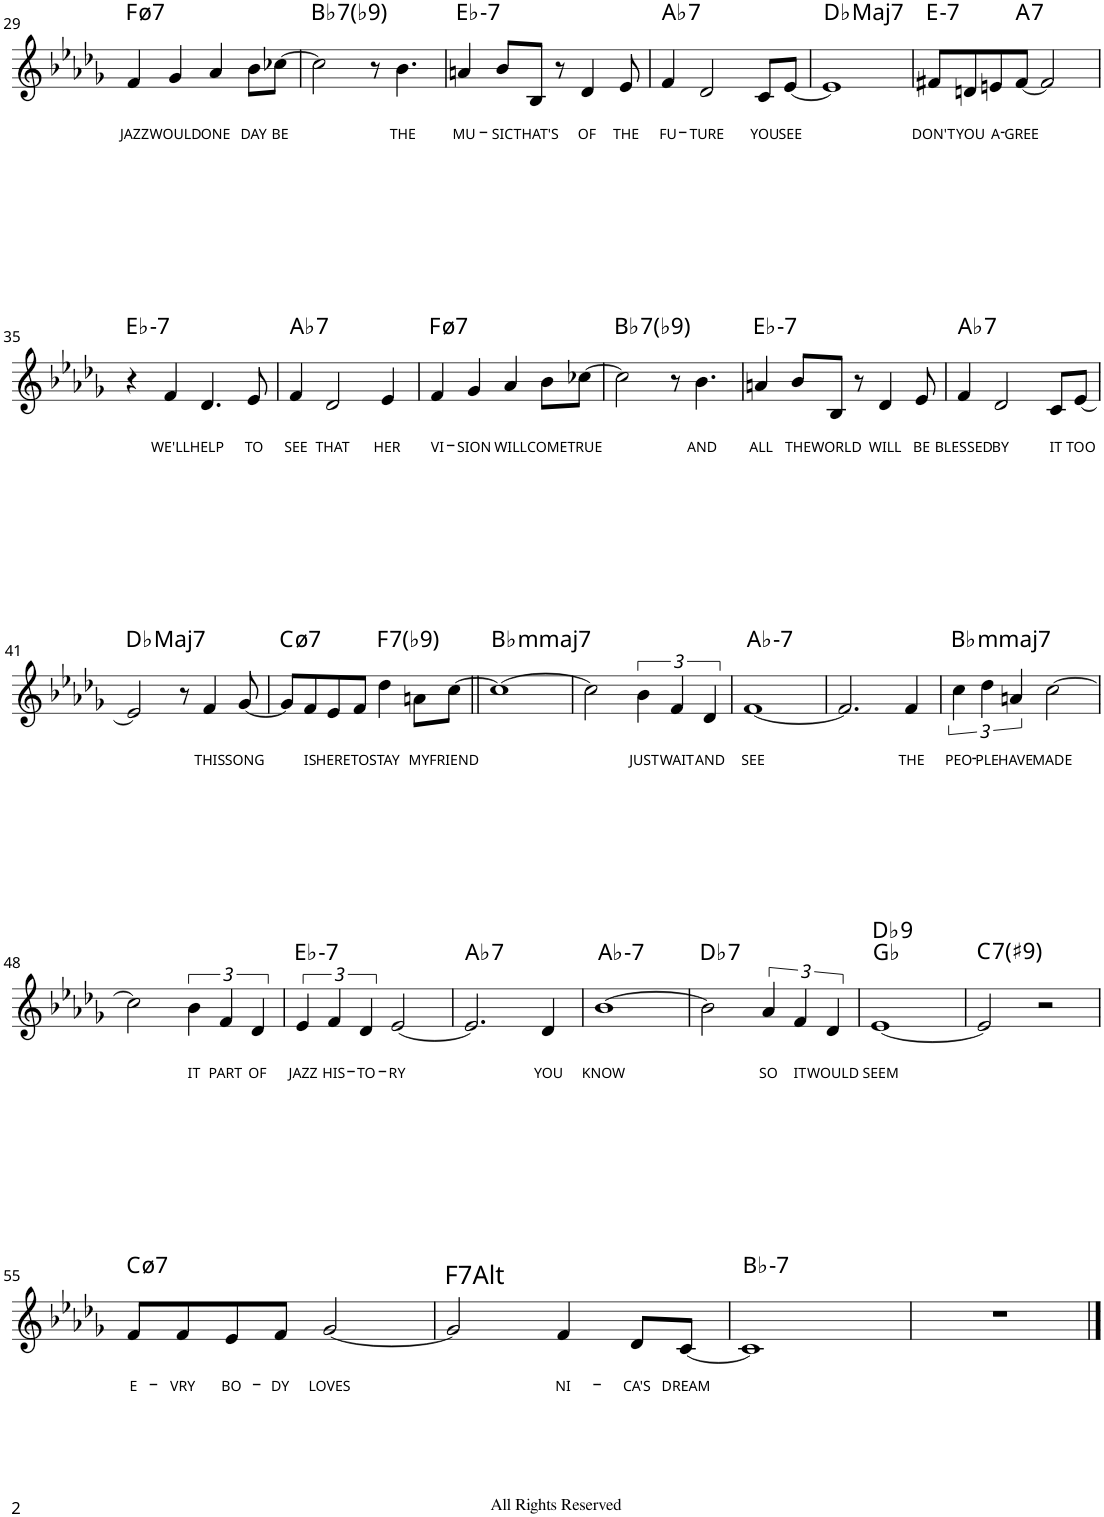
**kern	**text	**text	**harte
*part1	*part1	*part1	*part1
*staff1	*staff1	*staff1	*
*I"Voix	*	*	*
*I'V	*	*	*
!!LO:PB:g=z
*clefG2	*	*	*
*k[b-e-a-d-g-]	*	*	*
*M4/4	*	*	*
*met(c)	*	*	*
=29	=29	=29	=29
!	!	!LO:LY:b	!LO:H:kt=7
4f/	.	JAZZ	F:hdim7
!	!	!LO:LY:b	!
4g-/	.	WOULD	.
!	!	!LO:LY:b	!
4a-/	.	ONE	.
!	!	!LO:LY:b	!
8b-\L	.	DAY	.
!	!	!LO:LY:b	!
[8cc-X\J	.	BE	.
=30	=30	=30	=30
!	!	!	!LO:H:kt=7
2cc-\]	.	.	Bb:7(b9)
8r	.	.	.
!	!	!LO:LY:b	!
4.b-\	.	THE	.
=31	=31	=31	=31
!	!	!LO:LY:b	!LO:H:kt=7
4an/	.	MU-	Eb:min7
!	!	!LO:LY:b	!
8b-/L	.	-SIC	.
!	!	!LO:LY:b	!
8B-/J	.	THAT'S	.
8r	.	.	.
!	!	!LO:LY:b	!
4d-/	.	OF	.
!	!	!LO:LY:b	!
8e-/	.	THE	.
=32	=32	=32	=32
!	!	!LO:LY:b	!LO:H:kt=7
4f/	.	FU-	Ab:7
!	!	!LO:LY:b	!
2d-/	.	-TURE	.
!	!	!LO:LY:b	!
8c/L	.	YOU	.
!	!	!LO:LY:b	!
[8e-/J	.	SEE	.
=33	=33	=33	=33
!	!	!	!LO:H:kt=Maj7
1e-]	.	.	Db:maj7
=34	=34	=34	=34
!	!	!LO:LY:b	!LO:H:kt=7
8f#X/L	.	DON'T	E:min7
!	!	!LO:LY:b	!
8dn/	.	YOU	.
!	!	!LO:LY:b	!
8en/	.	A-	.
!	!	!LO:LY:b	!LO:H:kt=7
[8f#/J	.	-GREE	A:7
2f#/]	.	.	.
!!LO:LB:g=z
=35	=35	=35	=35
!	!	!	!LO:H:kt=7
4r	.	.	Eb:min7
!	!	!LO:LY:b	!
4f/	.	WE'LL	.
!	!	!LO:LY:b	!
4.d-/	.	HELP	.
!	!	!LO:LY:b	!
8e-/	.	TO	.
=36	=36	=36	=36
!	!	!LO:LY:b	!LO:H:kt=7
4f/	.	SEE	Ab:7
!	!	!LO:LY:b	!
2d-/	.	THAT	.
!	!	!LO:LY:b	!
4e-/	.	HER	.
=37	=37	=37	=37
!	!	!LO:LY:b	!LO:H:kt=7
4f/	.	VI-	F:hdim7
!	!	!LO:LY:b	!
4g-/	.	-SION	.
!	!	!LO:LY:b	!
4a-/	.	WILL	.
!	!	!LO:LY:b	!
8b-\L	.	COME	.
!	!	!LO:LY:b	!
[8cc-X\J	.	TRUE	.
=38	=38	=38	=38
!	!	!	!LO:H:kt=7
2cc-\]	.	.	Bb:7(b9)
8r	.	.	.
!	!	!LO:LY:b	!
4.b-\	.	AND	.
=39	=39	=39	=39
!	!	!LO:LY:b	!LO:H:kt=7
4an/	.	ALL	Eb:min7
!	!	!LO:LY:b	!
8b-/L	.	THE	.
!	!	!LO:LY:b	!
8B-/J	.	WORLD	.
8r	.	.	.
!	!	!LO:LY:b	!
4d-/	.	WILL	.
!	!	!LO:LY:b	!
8e-/	.	BE	.
=40	=40	=40	=40
!	!	!LO:LY:b	!LO:H:kt=7
4f/	.	BLESSED	Ab:7
!	!	!LO:LY:b	!
2d-/	.	BY	.
!	!	!LO:LY:b	!
8c/L	.	IT	.
!	!	!LO:LY:b	!
[8e-/J	.	TOO	.
!!LO:LB:g=z
=41	=41	=41	=41
!	!	!	!LO:H:kt=Maj7
2e-/]	.	.	Db:maj7
8r	.	.	.
!	!	!LO:LY:b	!
4f/	.	THIS	.
!	!	!LO:LY:b	!
[8g-/	.	SONG	.
=42	=42	=42	=42
!	!	!	!LO:H:kt=7
8g-/L]	.	.	C:hdim7
!	!	!LO:LY:b	!
8f/	.	IS	.
!	!	!LO:LY:b	!
8e-/	.	HERE	.
!	!	!LO:LY:b	!
8f/J	.	TO	.
!	!	!LO:LY:b	!LO:H:kt=7
4dd-\	.	STAY	F:7(b9)
!	!	!LO:LY:b	!
8an\L	.	MY	.
!	!	!LO:LY:b	!
[8cc\J	.	FRIEND	.
=43||	=43||	=43||	=43||
!	!	!	!LO:H:kt=mmaj7
1cc_	.	.	Bb:minmaj7
=44	=44	=44	=44
2cc\]	.	.	.
!	!	!LO:LY:b	!
6b-\	.	JUST	.
!	!	!LO:LY:b	!
6f/	.	WAIT	.
!	!	!LO:LY:b	!
6d-/	.	AND	.
=45	=45	=45	=45
!	!	!LO:LY:b	!LO:H:kt=7
[1f	.	SEE	Ab:min7
=46	=46	=46	=46
2.f/]	.	.	.
!	!	!LO:LY:b	!
4f/	.	THE	.
=47	=47	=47	=47
!	!	!LO:LY:b	!LO:H:kt=mmaj7
6cc\	.	PEO-	Bb:minmaj7
!	!	!LO:LY:b	!
6dd-\	.	-PLE	.
!	!	!LO:LY:b	!
6an/	.	HAVE	.
!	!	!LO:LY:b	!
[2cc\	.	MADE	.
!!LO:LB:g=z
=48	=48	=48	=48
2cc\]	.	.	.
!	!	!LO:LY:b	!
6b-\	.	IT	.
!	!	!LO:LY:b	!
6f/	.	PART	.
!	!	!LO:LY:b	!
6d-/	.	OF	.
=49	=49	=49	=49
!	!	!LO:LY:b	!LO:H:kt=7
6e-/	.	JAZZ	Eb:min7
!	!	!LO:LY:b	!
6f/	.	HIS-	.
!	!	!LO:LY:b	!
6d-/	.	-TO-	.
!	!	!LO:LY:b	!
[2e-/	.	-RY	.
=50	=50	=50	=50
!	!	!	!LO:H:kt=7
2.e-/]	.	.	Ab:7
!	!	!LO:LY:b	!
4d-/	.	YOU	.
=51	=51	=51	=51
!	!	!LO:LY:b	!LO:H:kt=7
[1b-	.	KNOW	Ab:min7
=52	=52	=52	=52
!	!	!	!LO:H:kt=7
2b-\]	.	.	Db:7
!	!	!LO:LY:b	!
6a-/	.	SO	.
!	!	!LO:LY:b	!
6f/	.	IT	.
!	!	!LO:LY:b	!
6d-/	.	WOULD	.
=53	=53	=53	=53
!	!	!LO:LY:b	!LO:H:n=2:kt=9
[1e-	.	SEEM	Gb:maj Db:9
=54	=54	=54	=54
!	!	!	!LO:H:kt=7
2e-/]	.	.	C:7(#9)
2r	.	.	.
!!LO:LB:g=z
=55	=55	=55	=55
!	!	!LO:LY:b	!LO:H:kt=7
8f/L	.	E-	C:hdim7
!	!	!LO:LY:b	!
8f/	.	-VRY	.
!	!	!LO:LY:b	!
8e-/	.	BO-	.
!	!	!LO:LY:b	!
8f/J	.	-DY	.
!	!	!LO:LY:b	!
[2g-/	.	LOVES	.
=56	=56	=56	=56
!LO:TX:a:t=F7Alt	!	!	!
2g-/]	.	.	.
!	!	!LO:LY:b	!
4f/	.	NI-	.
!	!	!LO:LY:b	!
8d-/L	.	-CA'S	.
!	!	!LO:LY:b	!
[8c/J	.	DREAM	.
=57	=57	=57	=57
!	!	!	!LO:H:kt=7
1c]	.	.	Bb:min7
=58	=58	=58	=58
1r	.	.	.
==	==	==	==
*-	*-	*-	*-
